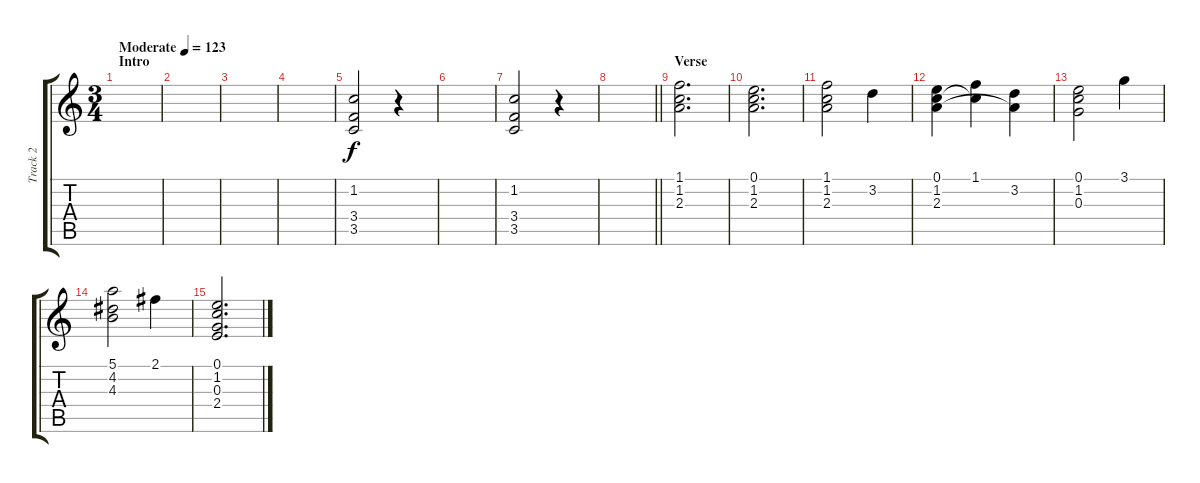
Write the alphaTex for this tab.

\track ("Track 2" "Track 2") {instrument acousticguitarsteel}
\staff {score tabs}
\tuning (E4 B3 G3 D3 A2 E2) {hide}
\ts (3 4)
\section ("" "Intro")
\tempo (123 "Moderate")
\clef g2
\ks c
|
|
|
|
(1.2 3.4 3.5).2 r.4 |
|
(1.2 3.4 3.5).2 r.4 |
\barLineRight lightlight
|
\section ("" "Verse")
(1.1 1.2 2.3).2{d} |
(0.1 1.2 2.3).2{d} |
(1.1 1.2 2.3).2 3.2.4 |
(0.1 1.2 2.3).4 (1.1 1.2{t}).4 (3.2 2.3{t}).4 |
(0.1 1.2 0.3).2 3.1.4 |
(5.1 4.2 4.3).2 2.1.4 |
(0.1 1.2 0.3 2.4).2{d}
